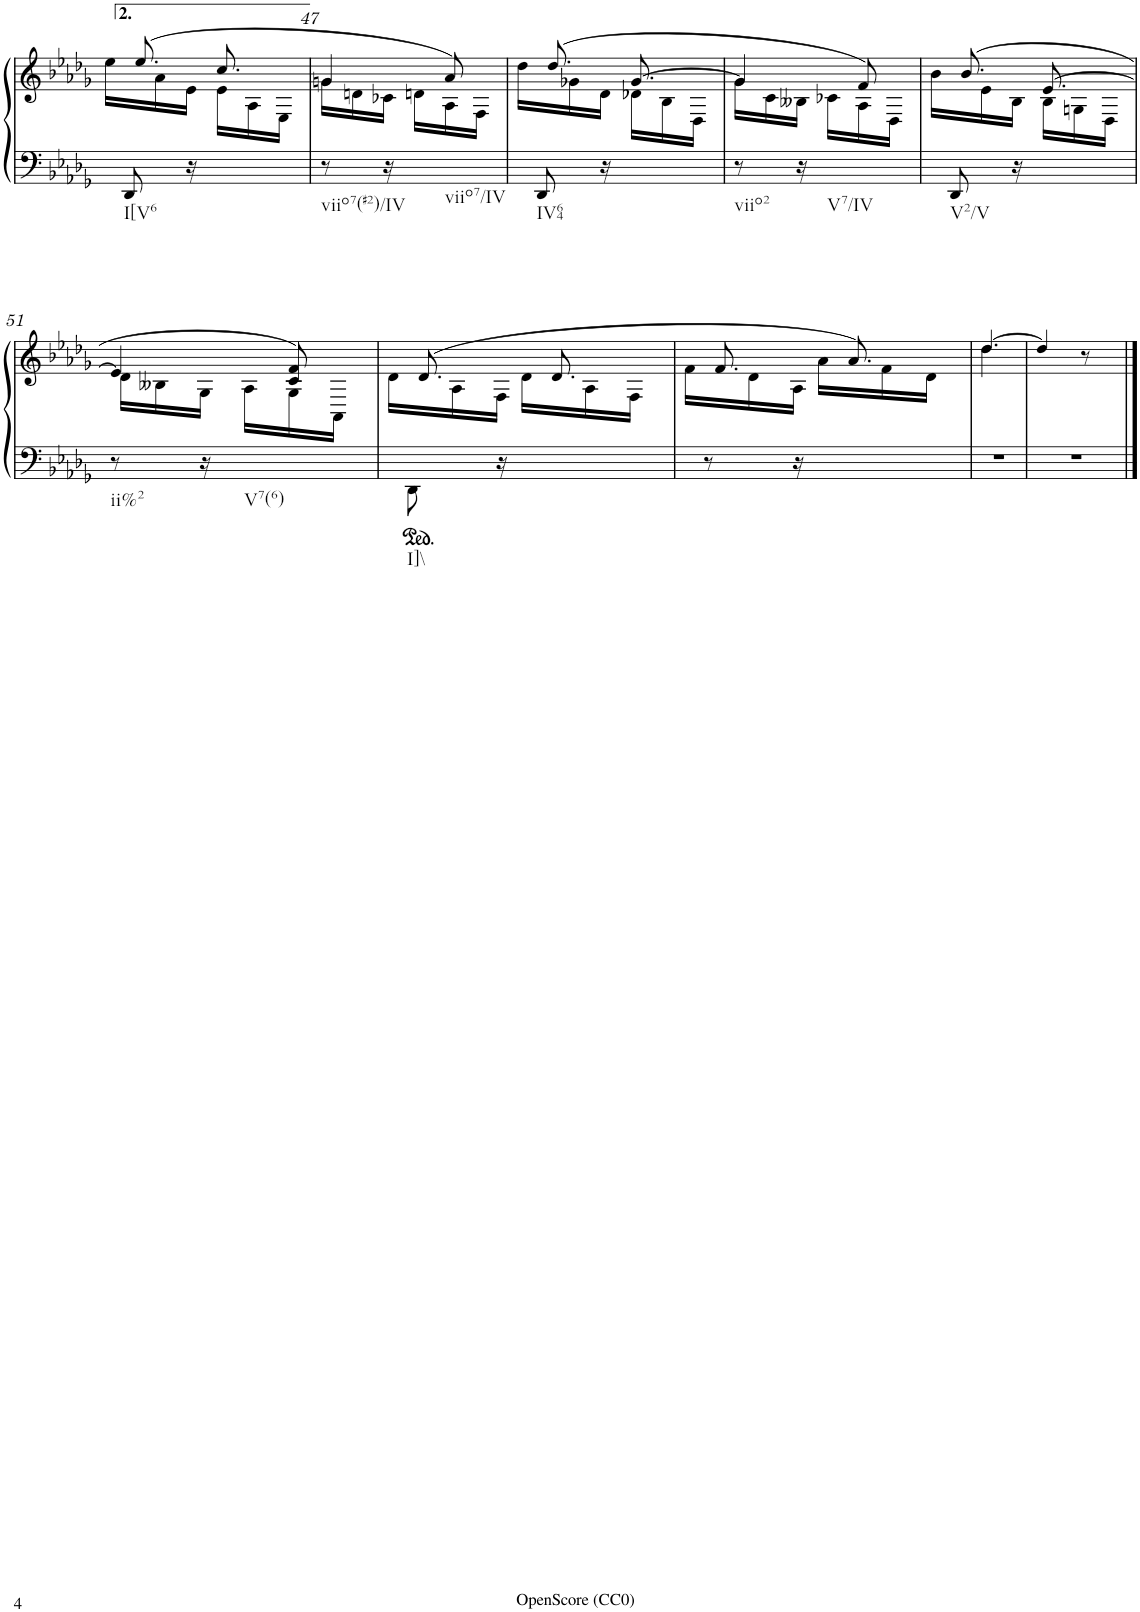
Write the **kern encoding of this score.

**kern	**kern
*part1	*part1
*staff2	*staff1
*I"Piano	*
*I'Pno	*
!!LO:PB:g=z
*clefF4	*clefG2
*k[b-e-a-d-g-]	*k[b-e-a-d-g-]
*M3/8	*M3/8
=46X1	=46X1
*	*^
!LO:TX:b:t=I[V6	!	!
8DD-/	(8.ee-/	16ee-\LL
.	.	16a-\
16r	.	16e-\JJ
16ryy	8.cc/	16e-\LL
8ryy	.	16A-\
.	.	16E-\JJ
=47	=47	=47
!LO:TX:b:t=viio7(#2)/IV	!	!
8r	4gn/	16gn\LL
.	.	16dn\
16r	.	16c-X\JJ
16ryy	.	16dn\LL
!LO:TX:b:t=viio7/IV	!	!
8ryy	8a-/)	16A-\
.	.	16F\JJ
=48	=48	=48
!LO:TX:b:t=IV64	!	!
8DD-/	(8.dd-/	16dd-\LL
.	.	16g-X\
16r	.	16d-\JJ
16ryy	[8.g-/	16d-X\LL
8ryy	.	16B-\
.	.	16D-\JJ
=49	=49	=49
!LO:TX:b:t=viio2	!	!
8r	4g-/]	16g-\LL
.	.	16c\
16r	.	16B--X\JJ
!LO:TX:b:t=V7/IV	!	!
16ryy	.	16c-X\LL
8ryy	8f/)	16A-\
.	.	16D-\JJ
=50	=50	=50
!LO:TX:b:t=V2/V	!	!
8DD-/	(8.b-/	16b-\LL
.	.	16e-\
16r	.	16B-\JJ
16ryy	[8.e-/	16B-\LL
8ryy	.	16Gn\
.	.	16D-\JJ
!!LO:LB:g=z	!!
=51	=51	=51
!LO:TX:b:t=ii%2	!	!
8r	4e-/]	16d-\LL
.	.	16B--X\
16r	.	16G-\JJ
!LO:TX:b:t=V7(6)	!	!
16ryy	.	16A-\LL
8ryy	8c/ 8f/)	16G-\
.	.	16AA-\JJ
=52	=52	=52
!LO:TX:b:t=I]\\	!	!
8DD-\	(8.d-/	16d-\LL
.	.	16A-\
16r	.	16F\JJ
16ryy	8.d-/	16d-\LL
8ryy	.	16A-\
.	.	16F\JJ
=53	=53	=53
8r	8.f/	16f\LL
.	.	16d-\
16r	.	16A-\JJ
16ryy	8.a-/)	16a-\LL
8ryy	.	16f\
.	.	16d-\JJ
=54	=54	=54
4.r	[4.dd-/	4.dd-\
*	*v	*v
=55	=55
4.r	4dd-/]
.	8r
==	==
*-	*-
